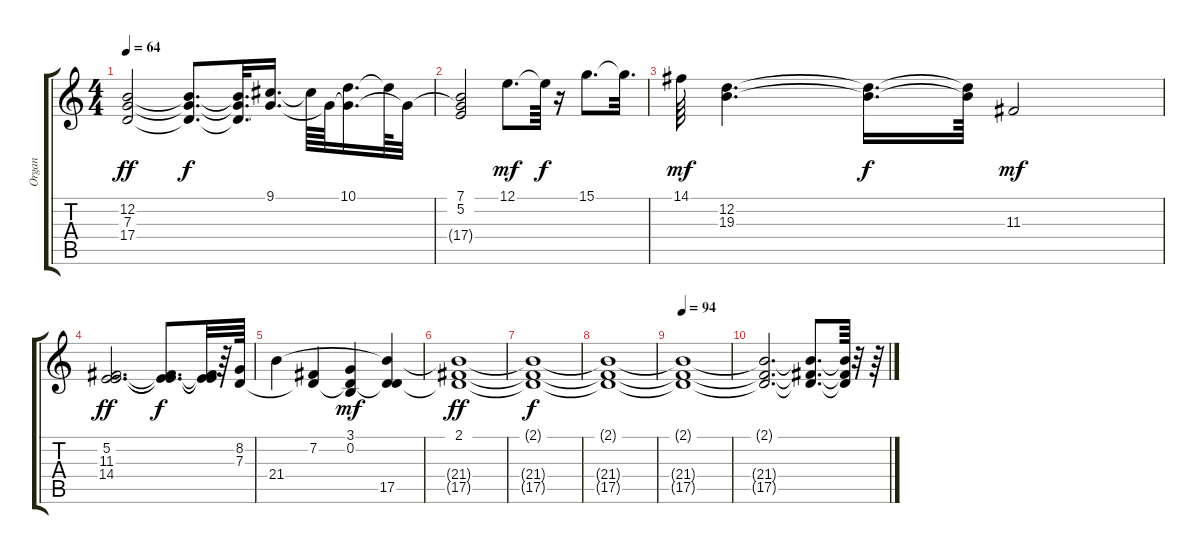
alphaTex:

\track ("Organ" "Organ") {instrument drawbarorgan}
\staff {score tabs}
\tuning (E4 B3 G3 D3 A2 E2) {hide}
\ts (4 4)
\tempo 64
\clef g2
\ks c
(12.2 7.3 17.4).2{dy ff} (12.2{t} 7.3{t} 17.4{t}).8{d dy f} (12.2{t} 7.3{t} 17.4{t}).32{d} (9.1 17.4{t}).16{d} 9.1{t}.64 17.4{t}.64 (10.1 17.4{t}).16{d} 10.1{t}.64 17.4{t}.32 |
(7.1 5.2 17.4{t}).2 12.1.8{d dy mf} 12.1{t}.64{dy f} r.16 15.1.8{d} 15.1{t}.32{d} |
14.1.64{dy mf} (12.2 19.3).4{d} (12.2{t} 19.3{t}).16{d dy f} (12.2{t} 19.3{t}).64 11.3.2{dy mf} |
(5.2 11.3 14.4).2{d dy ff} (5.2{t} 11.3{t} 14.4{t}).8{d dy f} (5.2{t} 11.3{t} 14.4{t}).32 r.64 (8.2 7.3).64 |
21.4.4 (7.2 7.3{t}).4 (3.1 0.2 7.3{t}).4{dy mf} (7.3{t} 21.4{t} 17.5).4 |
(2.1 21.4{t} 17.5{t}).1{dy ff} |
(2.1{t} 21.4{t} 17.5{t}).1{dy f} |
(2.1{t} 21.4{t} 17.5{t}).1 |
\tempo 94
(2.1{t} 21.4{t} 17.5{t}).1 |
(2.1{t} 21.4{t} 17.5{t}).2{d} (2.1{t} 21.4{t} 17.5{t}).8{d} (2.1{t} 21.4{t} 17.5{t}).64 r.32 r.64
